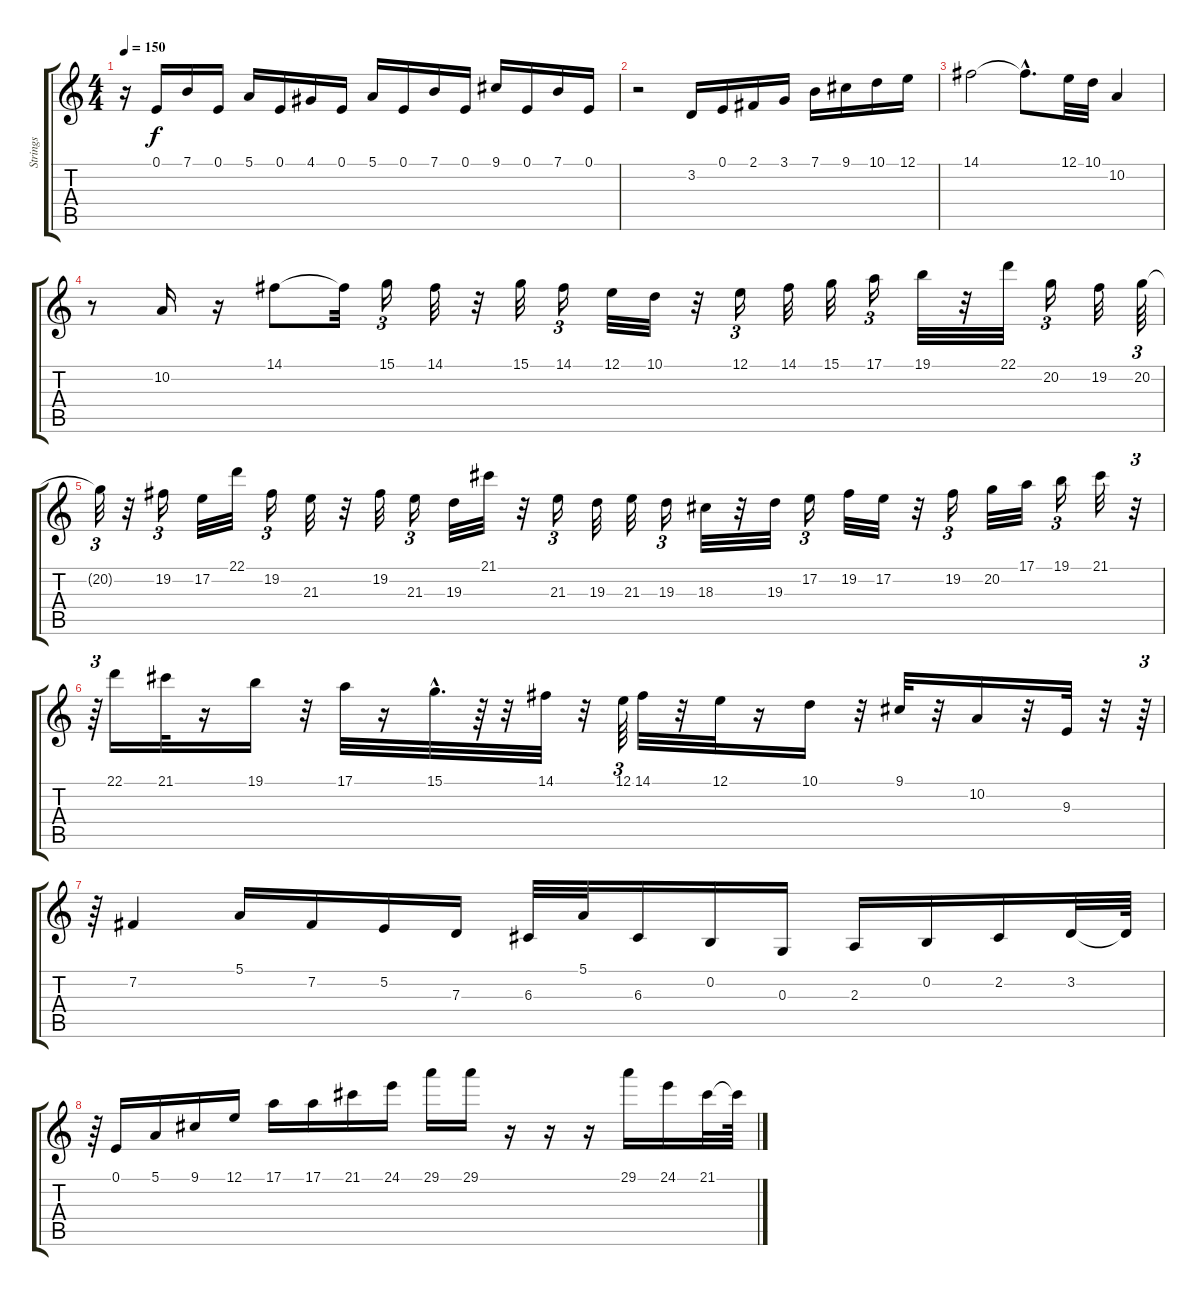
\track ("Strings" "Strings") {instrument stringensemble1}
\staff {score tabs}
\tuning (E4 B3 G3 D3 A2 E2) {hide}
\ts (4 4)
\tempo 150
\clef g2
\ks c
r.16{dy f} 0.1.16 7.1.16 0.1.16 5.1.16 0.1.16 4.1.16 0.1.16 5.1.16 0.1.16 7.1.16 0.1.16 9.1.16 0.1.16 7.1.16 0.1.16 |
r.2{instrument lead2sawtooth} 3.2.16 0.1.16 2.1.16 3.1.16 7.1.16 9.1.16 10.1.16 12.1.16 |
14.1.2 14.1{hac t}.8{d} 12.1.32 10.1.32 10.2.4 |
r.8 10.2.16 r.16 14.1.8 14.1{t}.32 15.1.16{tu (3 2)} 14.1.32 r.32 15.1.32 14.1.16{tu (3 2)} 12.1.32 10.1.32 r.32 12.1.16{tu (3 2)} 14.1.32 15.1.32 17.1.16{tu (3 2)} 19.1.32 r.32 22.1.32 20.2.16{tu (3 2)} 19.2.32 20.2.64{tu (3 2)} |
20.2{t}.32{tu (3 2)} r.32 19.2.16{tu (3 2)} 17.2.32 22.1.32 19.2.16{tu (3 2)} 21.3.32 r.32 19.2.32 21.3.16{tu (3 2)} 19.3.32 21.1.32 r.32 21.3.16{tu (3 2)} 19.3.32 21.3.32 19.3.16{tu (3 2)} 18.3.32 r.32 19.3.32 17.2.16{tu (3 2)} 19.2.32 17.2.32 r.32 19.2.16{tu (3 2)} 20.2.32 17.1.32 19.1.16{tu (3 2)} 21.1.32 r.32{tu (3 2)} |
r.64{tu (3 2)} 22.1.16 21.1.32 r.16 19.1.16 r.32 17.1.32 r.16 15.1{hac}.32{d} r.64 r.32 14.1.32 r.32 12.1.64{tu (3 2)} 14.1.32 r.32 12.1.32 r.16 10.1.16 r.32 9.1.32 r.32 10.2.16 r.32 9.3.32 r.32 r.64{tu (3 2)} |
r.64 7.2.4 5.1.16 7.2.16 5.2.16 7.3.16 6.3.32 5.1.32 6.3.16 0.2.16 0.3.16 2.3.16 0.2.16 2.2.16 3.2.32 3.2{t}.64 |
r.64 0.1.16 5.1.16 9.1.16 12.1.16 17.1.16 17.1.16 21.1.16 24.1.16 29.1.16 29.1.16 r.16 r.16 r.16 29.1.16 24.1.16 21.1.32 21.1{t}.64
